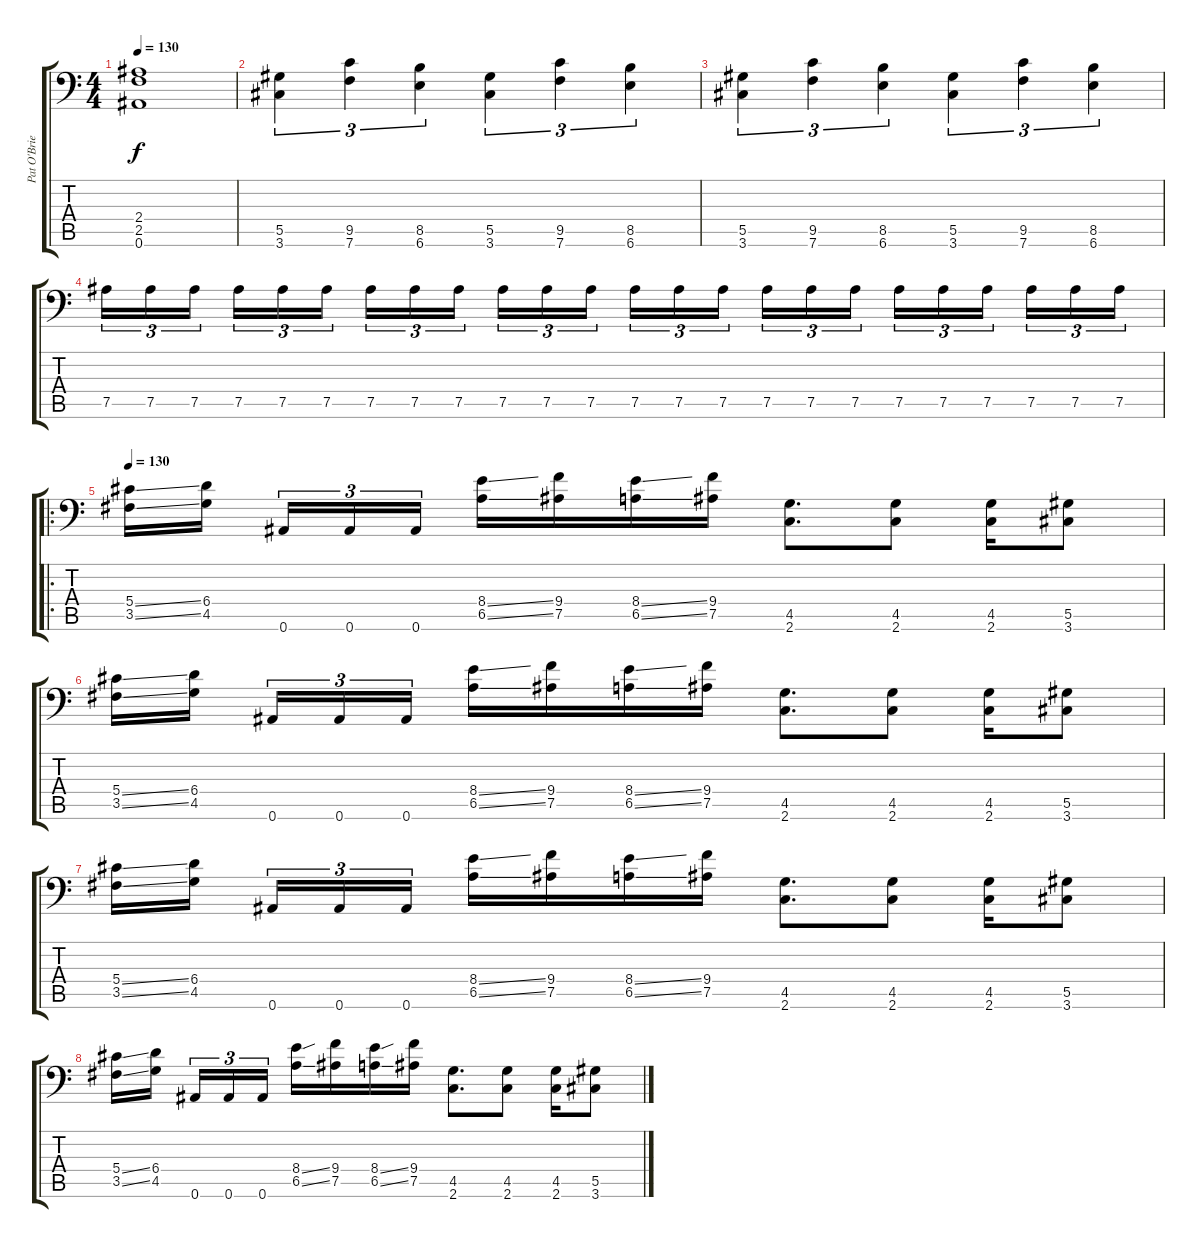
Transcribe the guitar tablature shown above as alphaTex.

\track ("Pat O'Brien" "Pat O'Brie") {instrument distortionguitar}
\staff {score tabs}
\tuning (Bb3 F3 Db3 Ab2 Eb2 Bb1) {hide}
\ts (4 4)
\tempo 130
\clef f4
\ks c
(2.4 2.5 0.6).1{dy f} |
(5.5 3.6).4{tu (3 2)} (9.5 7.6).4{tu (3 2)} (8.5 6.6).4{tu (3 2)} (5.5 3.6).4{tu (3 2)} (9.5 7.6).4{tu (3 2)} (8.5 6.6).4{tu (3 2)} |
(5.5 3.6).4{tu (3 2)} (9.5 7.6).4{tu (3 2)} (8.5 6.6).4{tu (3 2)} (5.5 3.6).4{tu (3 2)} (9.5 7.6).4{tu (3 2)} (8.5 6.6).4{tu (3 2)} |
7.5.16{tu (3 2)} 7.5.16{tu (3 2)} 7.5.16{tu (3 2)} 7.5.16{tu (3 2)} 7.5.16{tu (3 2)} 7.5.16{tu (3 2)} 7.5.16{tu (3 2)} 7.5.16{tu (3 2)} 7.5.16{tu (3 2)} 7.5.16{tu (3 2)} 7.5.16{tu (3 2)} 7.5.16{tu (3 2)} 7.5.16{tu (3 2)} 7.5.16{tu (3 2)} 7.5.16{tu (3 2)} 7.5.16{tu (3 2)} 7.5.16{tu (3 2)} 7.5.16{tu (3 2)} 7.5.16{tu (3 2)} 7.5.16{tu (3 2)} 7.5.16{tu (3 2)} 7.5.16{tu (3 2)} 7.5.16{tu (3 2)} 7.5.16{tu (3 2)} |
\ro
\tempo 130
(5.4{ss} 3.5{ss}).16{instrument distortionguitar} (6.4 4.5).16 0.6.16{tu (3 2)} 0.6.16{tu (3 2)} 0.6.16{tu (3 2)} (8.4{ss} 6.5{ss}).16 (9.4 7.5).16 (8.4{ss} 6.5{ss}).16 (9.4 7.5).16 (4.5 2.6).8{d} (4.5 2.6).8 (4.5 2.6).16 (5.5 3.6).8 |
(5.4{ss} 3.5{ss}).16 (6.4 4.5).16 0.6.16{tu (3 2)} 0.6.16{tu (3 2)} 0.6.16{tu (3 2)} (8.4{ss} 6.5{ss}).16 (9.4 7.5).16 (8.4{ss} 6.5{ss}).16 (9.4 7.5).16 (4.5 2.6).8{d} (4.5 2.6).8 (4.5 2.6).16 (5.5 3.6).8 |
(5.4{ss} 3.5{ss}).16 (6.4 4.5).16 0.6.16{tu (3 2)} 0.6.16{tu (3 2)} 0.6.16{tu (3 2)} (8.4{ss} 6.5{ss}).16 (9.4 7.5).16 (8.4{ss} 6.5{ss}).16 (9.4 7.5).16 (4.5 2.6).8{d} (4.5 2.6).8 (4.5 2.6).16 (5.5 3.6).8 |
(5.4{ss} 3.5{ss}).16 (6.4 4.5).16 0.6.16{tu (3 2)} 0.6.16{tu (3 2)} 0.6.16{tu (3 2)} (8.4{ss} 6.5{ss}).16 (9.4 7.5).16 (8.4{ss} 6.5{ss}).16 (9.4 7.5).16 (4.5 2.6).8{d} (4.5 2.6).8 (4.5 2.6).16 (5.5 3.6).8
